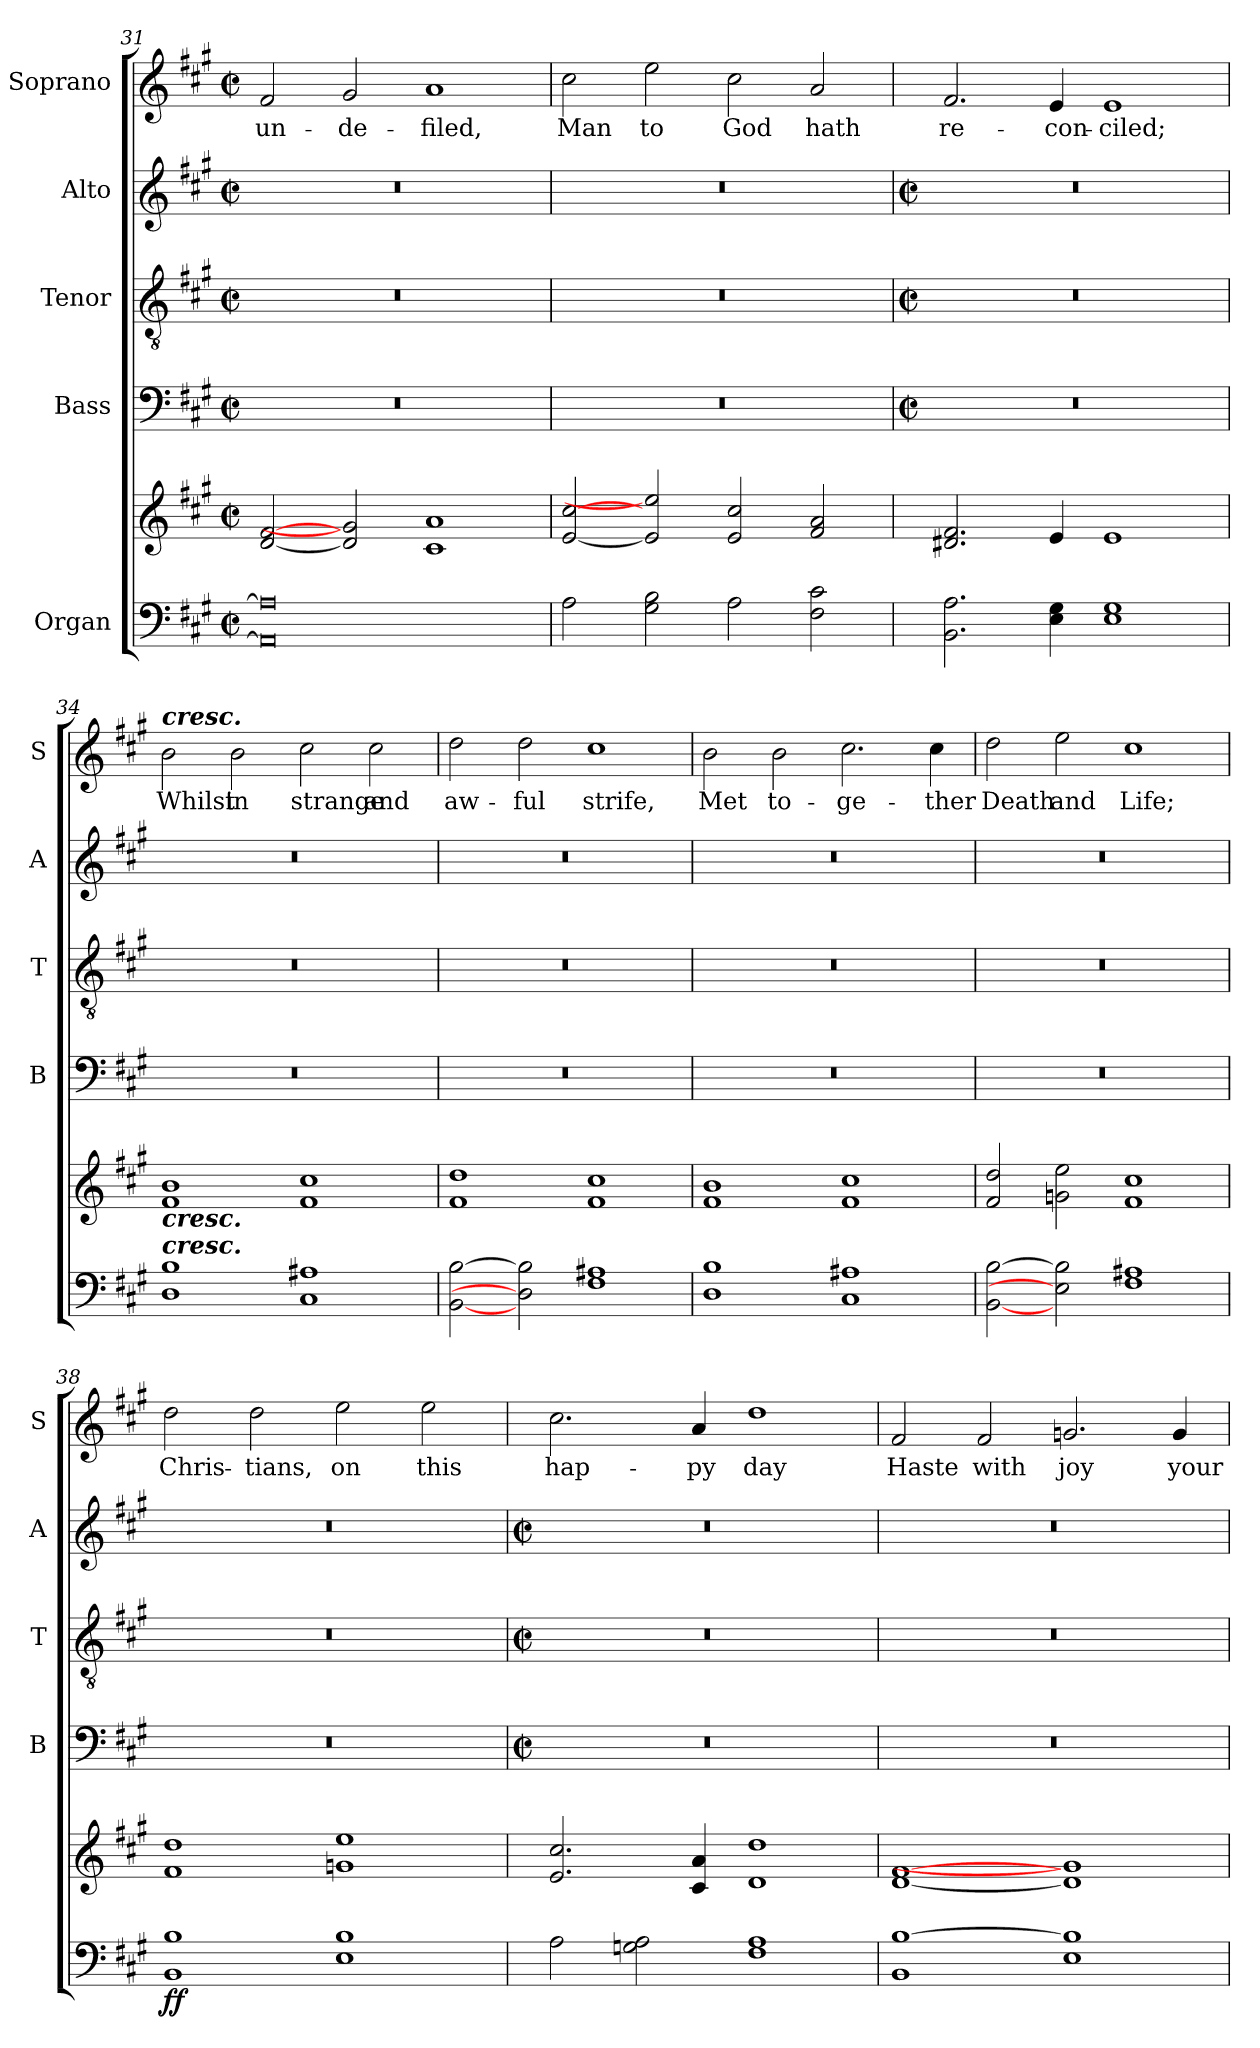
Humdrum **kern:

**kern	**kern	**dynam	**kern	**kern	**kern	**kern	**text
*part5	*part5	*part5	*part4	*part3	*part2	*part1	*part1
*staff6	*staff5	*staff5/6	*staff4	*staff3	*staff2	*staff1	*staff1
*I"Organ	*	*	*I"Bass	*I"Tenor	*I"Alto	*I"Soprano	*
*	*	*	*I'B	*I'T	*I'A	*I'S	*
*clefF4	*clefG2	*	*clefF4	*clefGv2	*clefG2	*clefG2	*
*k[f#c#g#]	*k[f#c#g#]	*	*k[f#c#g#]	*k[f#c#g#]	*k[f#c#g#]	*k[f#c#g#]	*
*A:	*A:	*	*A:	*A:	*A:	*A:	*
*M4/2	*M4/2	*	*M4/2	*M4/2	*M4/2	*M4/2	*
*met(c|)	*met(c|)	*	*met(c|)	*met(c|)	*met(c|)	*met(c|)	*
=31	=31	=31	=31	=31	=31	=31	=31
!	!	!	!	!	!	!	!LO:LY:b
0AA\] 0A\]	[2d [2f#	.	0r	0r	0r	2f#	un-
!	!	!	!	!	!	!	!LO:LY:b
.	2d] 2g#]	.	.	.	.	2g#	-de-
!	!	!	!	!	!	!	!LO:LY:b
.	1c# 1a	.	.	.	.	1a	-filed,
=32	=32	=32	=32	=32	=32	=32	=32
!	!	!	!	!	!	!	!LO:LY:b
2A\	[2e [2cc#	.	0r	0r	0r	2cc#	Man
!	!	!	!	!	!	!	!LO:LY:b
2G#\ 2B\	2e] 2ee]	.	.	.	.	2ee	to
!	!	!	!	!	!	!	!LO:LY:b
2A\	2e 2cc#	.	.	.	.	2cc#	God
!	!	!	!	!	!	!	!LO:LY:b
2F#\ 2c#\	2f# 2a	.	.	.	.	2a	hath
!!LO:LB:g=z
=33	=33	=33	=33	=33	=33	=33	=33
*	*	*	*M4/2	*M4/2	*M4/2	*	*
*	*	*	*met(c|)	*met(c|)	*met(c|)	*	*
!	!	!	!	!	!	!	!LO:LY:b
2.BB 2.A	2.d#X 2.f#	.	0r	0r	0r	2.f#	re-
!	!	!	!	!	!	!	!LO:LY:b
4E 4G#	4e	.	.	.	.	4e	-con-
!	!	!	!	!	!	!	!LO:LY:b
1E 1G#	1e	.	.	.	.	1e	-ciled;
=34	=34	=34	=34	=34	=34	=34	=34
!	!	!	!	!	!	!LO:TX:a:Bi:t=cresc.	!
!	!LO:TX:b:Bi:t=cresc.	!	!	!	!	!	!
!LO:TX:a:Bi:t=cresc.	!	!	!	!	!	!	!
!	!	!	!	!	!	!	!LO:LY:b
1D 1B	1f# 1b	.	0r	0r	0r	2b	Whilst
!	!	!	!	!	!	!	!LO:LY:b
.	.	.	.	.	.	2b	in
!	!	!	!	!	!	!	!LO:LY:b
1C# 1A#X	1f# 1cc#	.	.	.	.	2cc#	strange
!	!	!	!	!	!	!	!LO:LY:b
.	.	.	.	.	.	2cc#	and
=35	=35	=35	=35	=35	=35	=35	=35
!	!	!	!	!	!	!	!LO:LY:b
[2BB [2B	1f# 1dd	.	0r	0r	0r	2dd	aw-
!	!	!	!	!	!	!	!LO:LY:b
2D] 2B]	.	.	.	.	.	2dd	-ful
!	!	!	!	!	!	!	!LO:LY:b
1F# 1A#X	1f# 1cc#	.	.	.	.	1cc#	strife,
=36	=36	=36	=36	=36	=36	=36	=36
!	!	!	!	!	!	!	!LO:LY:b
1D 1B	1f# 1b	.	0r	0r	0r	2b	Met
!	!	!	!	!	!	!	!LO:LY:b
.	.	.	.	.	.	2b	to-
!	!	!	!	!	!	!	!LO:LY:b
1C# 1A#X	1f# 1cc#	.	.	.	.	2.cc#	-ge-
!	!	!	!	!	!	!	!LO:LY:b
.	.	.	.	.	.	4cc#	-ther
=37	=37	=37	=37	=37	=37	=37	=37
!	!	!	!	!	!	!	!LO:LY:b
[2BB [2B	2f# 2dd	.	0r	0r	0r	2dd	Death
!	!	!	!	!	!	!	!LO:LY:b
2E] 2B]	2gn 2ee	.	.	.	.	2ee	and
!	!	!	!	!	!	!	!LO:LY:b
1F# 1A#X	1f# 1cc#	.	.	.	.	1cc#	Life;
=38	=38	=38	=38	=38	=38	=38	=38
!	!	!LO:DY:b=2	!	!	!	!	!LO:LY:b
!	!	!LO:DY:n=1:b	!	!	!	!	!
1BB 1B	1f# 1dd	f f	0r	0r	0r	2dd	Chris-
!	!	!	!	!	!	!	!LO:LY:b
.	.	.	.	.	.	2dd	-tians,
!	!	!	!	!	!	!	!LO:LY:b
1E 1B	1gn 1ee	.	.	.	.	2ee	on
!	!	!	!	!	!	!	!LO:LY:b
.	.	.	.	.	.	2ee	this
!!LO:LB:g=z
=39	=39	=39	=39	=39	=39	=39	=39
*	*	*	*M4/2	*M4/2	*M4/2	*	*
*	*	*	*met(c|)	*met(c|)	*met(c|)	*	*
*^	*	*	*	*	*	*	*
!	!	!	!	!	!	!	!	!LO:LY:b
0ryy	2A\	2.e 2.cc#	.	0r	0r	0r	2.cc#	hap-
.	2Gn\ 2A\	.	.	.	.	.	.	.
!	!	!	!	!	!	!	!	!LO:LY:b
.	.	4c# 4a	.	.	.	.	4a	-py
!	!	!	!	!	!	!	!	!LO:LY:b
.	1F#\ 1A\	1d 1dd	.	.	.	.	1dd	day
=40	=40	=40	=40	=40	=40	=40	=40	=40
!	!	!	!	!	!	!	!	!LO:LY:b
[1B/	1BB\	[1d [1f#	.	0r	0r	0r	2f#	Haste
!	!	!	!	!	!	!	!	!LO:LY:b
.	.	.	.	.	.	.	2f#	with
!	!	!	!	!	!	!	!	!LO:LY:b
1B/]	1E\	1d] 1g]	.	.	.	.	2.gn	joy
!	!	!	!	!	!	!	!	!LO:LY:b
.	.	.	.	.	.	.	4g	your
*v	*v	*	*	*	*	*	*	*
=	=	=	=	=	=	=	=
*-	*-	*-	*-	*-	*-	*-	*-
